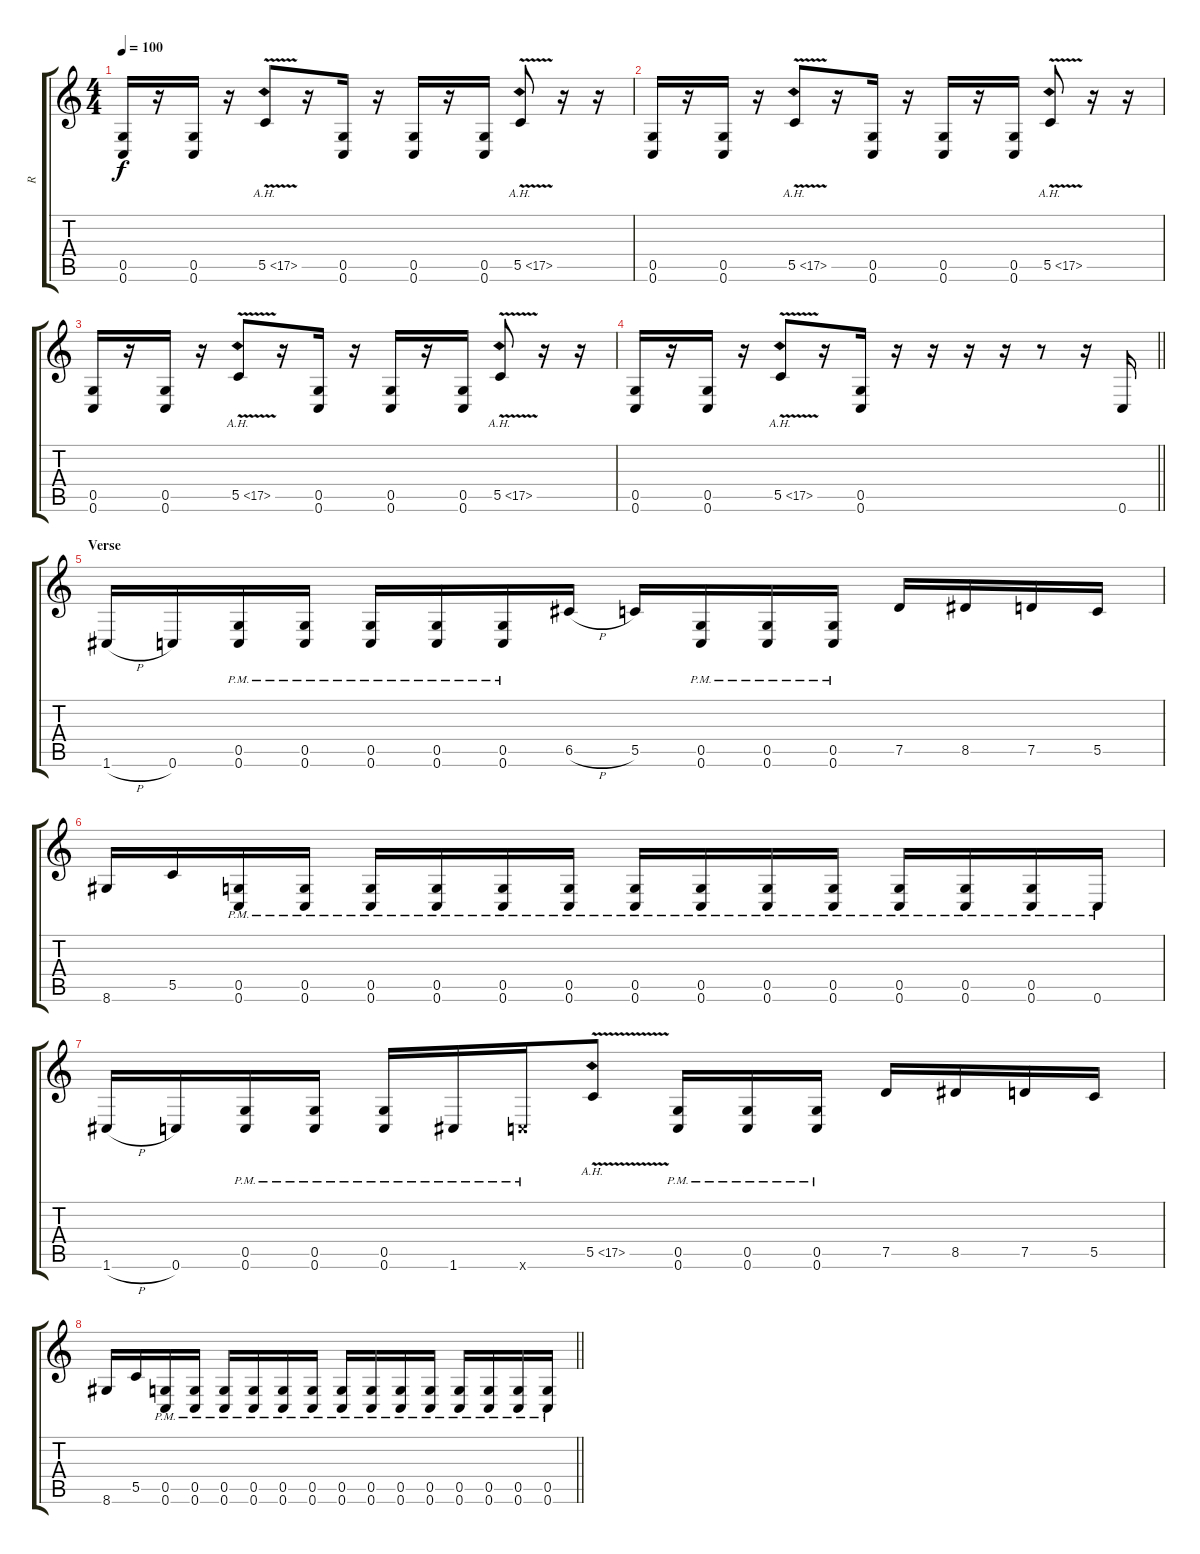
\track ("R" "R") {instrument distortionguitar}
\staff {score tabs}
\tuning (D4 A3 F3 C3 G2 C2) {hide}
\ts (4 4)
\tempo 100
\clef g2
\ks c
(0.5 0.6).16{dy f instrument distortionguitar} r.16 (0.5 0.6).16 r.16 5.5{ah 12 v}.8 r.16 (0.5 0.6).16 r.16 (0.5 0.6).16 r.16 (0.5 0.6).16 5.5{ah 12 v}.8 r.16 r.16 |
(0.5 0.6).16 r.16 (0.5 0.6).16 r.16 5.5{ah 12 v}.8 r.16 (0.5 0.6).16 r.16 (0.5 0.6).16 r.16 (0.5 0.6).16 5.5{ah 12 v}.8 r.16 r.16 |
(0.5 0.6).16 r.16 (0.5 0.6).16 r.16 5.5{ah 12 v}.8 r.16 (0.5 0.6).16 r.16 (0.5 0.6).16 r.16 (0.5 0.6).16 5.5{ah 12 v}.8 r.16 r.16 |
\barLineRight lightlight
(0.5 0.6).16 r.16 (0.5 0.6).16 r.16 5.5{ah 12 v}.8 r.16 (0.5 0.6).16 r.16 r.16 r.16 r.16 r.8 r.16 0.6.16 |
\section ("" "Verse")
1.6{h}.16 0.6.16 (0.5{pm} 0.6{pm}).16 (0.5{pm} 0.6{pm}).16 (0.5{pm} 0.6{pm}).16 (0.5{pm} 0.6{pm}).16 (0.5{pm} 0.6{pm}).16 6.5{h}.16 5.5.16 (0.5{pm} 0.6{pm}).16 (0.5{pm} 0.6{pm}).16 (0.5{pm} 0.6{pm}).16 7.5.16 8.5.16 7.5.16 5.5.16 |
8.6.16 5.5.16 (0.5{pm} 0.6{pm}).16 (0.5{pm} 0.6{pm}).16 (0.5{pm} 0.6{pm}).16 (0.5{pm} 0.6{pm}).16 (0.5{pm} 0.6{pm}).16 (0.5{pm} 0.6{pm}).16 (0.5{pm} 0.6{pm}).16 (0.5{pm} 0.6{pm}).16 (0.5{pm} 0.6{pm}).16 (0.5{pm} 0.6{pm}).16 (0.5{pm} 0.6{pm}).16 (0.5{pm} 0.6{pm}).16 (0.5{pm} 0.6{pm}).16 0.6{pm}.16 |
1.6{h}.16 0.6.16 (0.5{pm} 0.6{pm}).16 (0.5{pm} 0.6{pm}).16 (0.5{pm} 0.6{pm}).16 1.6{pm}.16 0.6{pm x}.16 5.5{ah 12 v}.8 (0.5{pm} 0.6{pm}).16 (0.5{pm} 0.6{pm}).16 (0.5{pm} 0.6{pm}).16 7.5.16 8.5.16 7.5.16 5.5.16 |
\barLineRight lightlight
8.6.16 5.5.16 (0.5{pm} 0.6{pm}).16 (0.5{pm} 0.6{pm}).16 (0.5{pm} 0.6{pm}).16 (0.5{pm} 0.6{pm}).16 (0.5{pm} 0.6{pm}).16 (0.5{pm} 0.6{pm}).16 (0.5{pm} 0.6{pm}).16 (0.5{pm} 0.6{pm}).16 (0.5{pm} 0.6{pm}).16 (0.5{pm} 0.6{pm}).16 (0.5{pm} 0.6{pm}).16 (0.5{pm} 0.6{pm}).16 (0.5{pm} 0.6{pm}).16 (0.5{pm} 0.6{pm}).16
